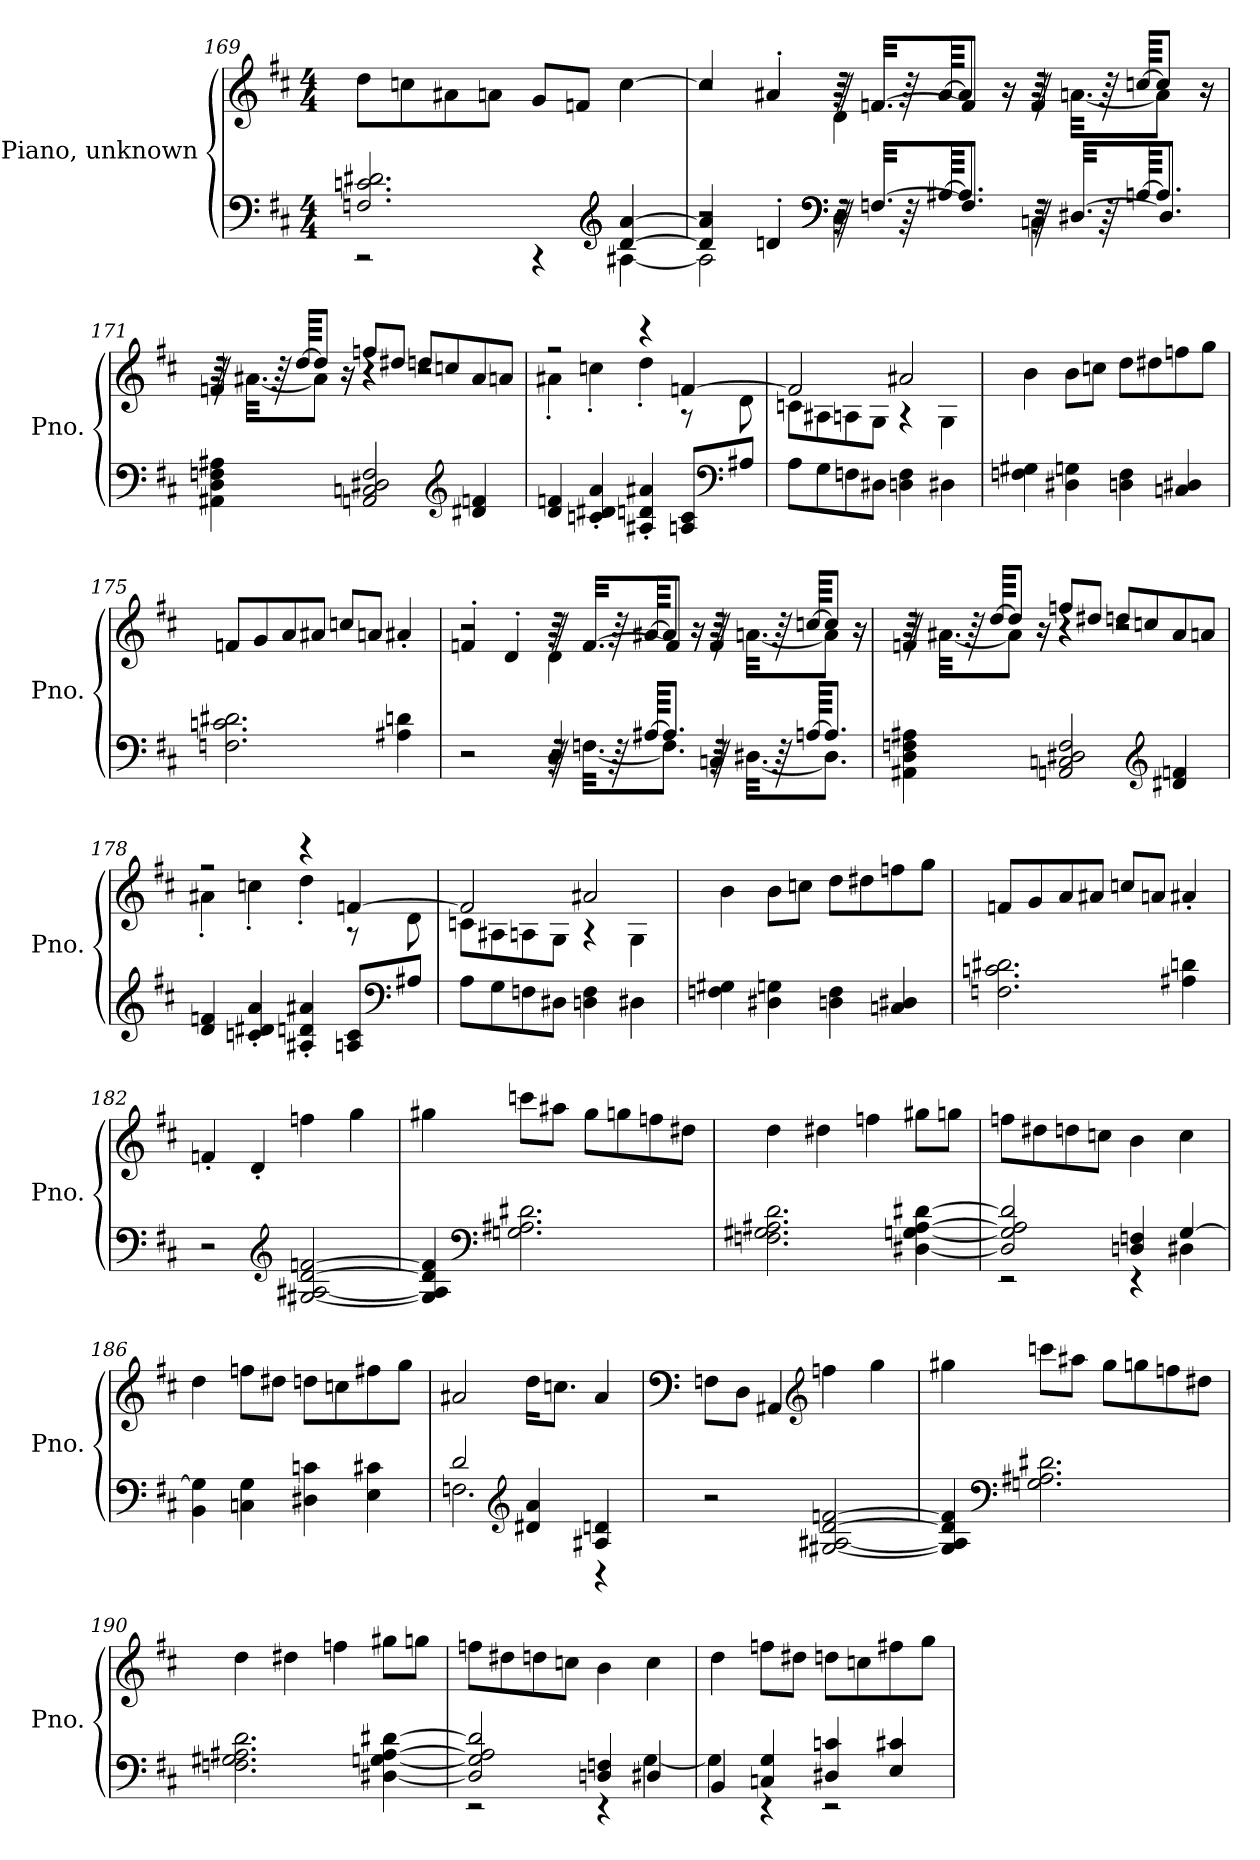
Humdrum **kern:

**kern	**kern
*part1	*part1
*staff2	*staff1
*I"Piano, unknown	*
*I'Pno.	*
*clefF4	*clefG2
*k[f#c#]	*k[f#c#]
*M4/4	*M4/4
=169	=169
*^	*
2.Fn/ 2.cn/ 2.d#X/	2r	8dd\L
.	.	8ccn\
.	.	8a#X\
.	.	8an\J
.	4r	8g/L
.	.	8fn/J
*clefG2	*	*
[4d#/ [4a/	[4A#X\	[4cc\
!!LO:LB:g=z
=170	=170	=170
*	*^	*^
*	*	*	*	*^
4d#/] 4a/]	2A#\]	2r	4cc/]	2r	2r
4dn'/	.	.	4a#X'/	.	.
*clefF4	*	*	*	*	*
32r	4D\	64r	32r	4d\	64r
.	.	[32.Fn/KKL	.	.	[32.fn/KKL
64r	.	.	64r	.	.
[64A#X/KKKL	.	.	[64a#/KKKL	.	.
8.A#/J]	.	8.F/J]	8a#/J]	.	8f/J]
.	.	.	16r	.	16r
32r	4Cn\	64r	32r	64r	4f/
.	.	[32.D#X/KKL	.	[32.an\KKL	.
64r	.	.	64r	.	.
[64An/KKKL	.	.	[64ccn/KKKL	.	.
8.A/J]	.	8.D#/J]	8cc/J]	8a\J]	.
.	.	.	16r	16r	.
*v	*v	*v	*	*	*
=171	=171	=171	=171
4AA#X\ 4D\ 4Fn\ 4A#X\	32r	64r	4fn/
.	.	[32.a#X\KKL	.
.	64r	.	.
.	[64dd/KKKL	.	.
.	8dd/J]	8a#\J]	.
.	16r	16r	.
2AAn/ 2Cn/ 2D#X/ 2F/	8ffn/L	4r	4r
.	8dd#X/J	.	.
.	8ddn/L	2r	2r
.	8ccn/	.	.
*clefG2	*	*	*
4d#X/ 4fn/	8a#/	.	.
.	8an/J	.	.
*	*	*v	*v
!!LO:LB:g=z
=172	=172	=172
4d/ 4fn/	2r	4a#X'\
4cn/' 4d#X/' 4a/'	.	4ccn'\
4A#X/' 4dn/' 4a#X/'	4r	4dd'\
8An/ 8c/L	[4fn/	8r
*clefF4	*	*
8A#X/J	.	8d\
=173	=173	=173
8A\L	2f/]	8cn\L
8G\	.	8A#X\
8Fn\	.	8An\
8D#X\J	.	8G\J
4Dn\ 4F\	2a#X/	4r
4D#X\	.	4G\
*	*v	*v
=174	=174
4Fn\ 4G#X\	4b\
4D#X\ 4Gn\	8b\L
.	8ccn\J
4Dn\ 4F\	8dd\L
.	8dd#X\
4Cn/ 4D#X/	8ffn\
.	8gg\J
!!LO:LB:g=z
=175	=175
2.Fn\ 2.cn\ 2.d#X\	8fn/L
.	8g/
.	8a/
.	8a#X/J
.	8ccn/L
.	8an/J
4A#X\ 4dn\	4a#X'/
=176	=176
*^	*^
*	*^	*	*^
2r	2r	2r	4fn'/	2r	2r
.	.	.	4d'/	.	.
32r	64r	4D/	32r	4d\	64r
.	[32.Fn\KKL	.	.	.	[32.f/KKL
64r	.	.	64r	.	.
[64A#X/KKKL	.	.	[64a#X/KKKL	.	.
8.A#/J]	8.F\J]	.	8a#/J]	.	8f/J]
.	.	.	16r	.	16r
32r	64r	4Cn/	32r	64r	4f/
.	[32.D#X\KKL	.	.	[32.an\KKL	.
64r	.	.	64r	.	.
[64An/KKKL	.	.	[64ccn/KKKL	.	.
8.A/J]	8.D#\J]	.	8cc/J]	8a\J]	.
.	.	.	16r	16r	.
*v	*v	*v	*	*	*
!!LO:PB:g=z	!!	!!
=177	=177	=177	=177
4AA#X\ 4D\ 4Fn\ 4A#X\	32r	64r	4fn/
.	.	[32.a#X\KKL	.
.	64r	.	.
.	[64dd/KKKL	.	.
.	8dd/J]	8a#\J]	.
.	16r	16r	.
2AAn/ 2Cn/ 2D#X/ 2F/	8ffn/L	4r	4r
.	8dd#X/J	.	.
.	8ddn/L	2r	2r
.	8ccn/	.	.
*clefG2	*	*	*
4d#X/ 4fn/	8a#/	.	.
.	8an/J	.	.
*	*	*v	*v
=178	=178	=178
4d/ 4fn/	2r	4a#X'\
4cn/' 4d#X/' 4a/'	.	4ccn'\
4A#X/' 4dn/' 4a#X/'	4r	4dd'\
8An/ 8c/L	[4fn/	8r
*clefF4	*	*
8A#X/J	.	8d\
!!LO:LB:g=z	!!
=179	=179	=179
8A\L	2f/]	8cn\L
8G\	.	8A#X\
8Fn\	.	8An\
8D#X\J	.	8G\J
4Dn\ 4F\	2a#X/	4r
4D#X\	.	4G\
*	*v	*v
=180	=180
4Fn\ 4G#X\	4b\
4D#X\ 4Gn\	8b\L
.	8ccn\J
4Dn\ 4F\	8dd\L
.	8dd#X\
4Cn/ 4D#X/	8ffn\
.	8gg\J
=181	=181
2.Fn\ 2.cn\ 2.d#X\	8fn/L
.	8g/
.	8a/
.	8a#X/J
.	8ccn/L
.	8an/J
4A#X\ 4dn\	4a#X'/
=182	=182
2r	4fn'/
.	4d'/
*clefG2	*
[2G#X/ [2A#X/ [2d/ [2fn/	4ffn\
.	4gg\
!!LO:LB:g=z
=183	=183
4G#/] 4A#/] 4d/] 4f/]	4gg#X\
*clefF4	*
2.Gn\ 2.A#X\ 2.d#X\	8cccn\L
.	8aa#X\J
.	8gg#\L
.	8ggn\
.	8ffn\
.	8dd#X\J
=184	=184
2.Fn\ 2.G#X\ 2.A#X\ 2.d\	4dd\
.	4dd#X\
.	4ffn\
[4D#X\ [4Gn\ [4A#\ [4d#X\	8gg#X\L
.	8ggn\J
=185	=185
*^	*
2D#/] 2G/] 2A#/] 2d#/]	2r	8ffn\L
.	.	8dd#X\
.	.	8ddn\
.	.	8ccn\J
4Dn/ 4Fn/	4r	4b\
[4G/	4D#X\	4cc\
*v	*v	*
!!LO:LB:g=z
=186	=186
4BB\ 4G\]	4dd\
4Cn\ 4G\	8ffn\L
.	8dd#X\J
4D#X\ 4cn\	8ddn\L
.	8ccn\
4E\ 4c#X\	8ff#X\
.	8gg\J
=187	=187
*^	*
2d/	2.Fn\	2a#X/
*clefG2	*	*
4d#X/ 4a/	.	16dd\KL
.	.	8.ccn\J
4A#X/ 4dn/	4r	4a#/
*v	*v	*
=188	=188
*	*clefF4
2r	8Fn\L
.	8D\J
.	4AA#X/
*	*clefG2
[2G#X/ [2A#X/ [2d/ [2fn/	4ffn\
.	4gg\
!!LO:LB:g=z
=189	=189
4G#/] 4A#/] 4d/] 4f/]	4gg#X\
*clefF4	*
2.Gn\ 2.A#X\ 2.d#X\	8cccn\L
.	8aa#X\J
.	8gg#\L
.	8ggn\
.	8ffn\
.	8dd#X\J
=190	=190
2.Fn\ 2.G#X\ 2.A#X\ 2.d\	4dd\
.	4dd#X\
.	4ffn\
[4D#X\ [4Gn\ [4A#\ [4d#X\	8gg#X\L
.	8ggn\J
=191	=191
*^	*
2D#/] 2G/] 2A#/] 2d#/]	2r	8ffn\L
.	.	8dd#X\
.	.	8ddn\
.	.	8ccn\J
4Dn/ 4Fn/	4r	4b\
4D#X/	[4G\	4cc\
!!LO:LB:g=z
=192	=192	=192
4BB/	4G\]	4dd\
4Cn/ 4G/	4r	8ffn\L
.	.	8dd#X\J
4D#X/ 4cn/	2r	8ddn\L
.	.	8ccn\
4E/ 4c#X/	.	8ff#X\
.	.	8gg\J
*v	*v	*
=	=
*-	*-
